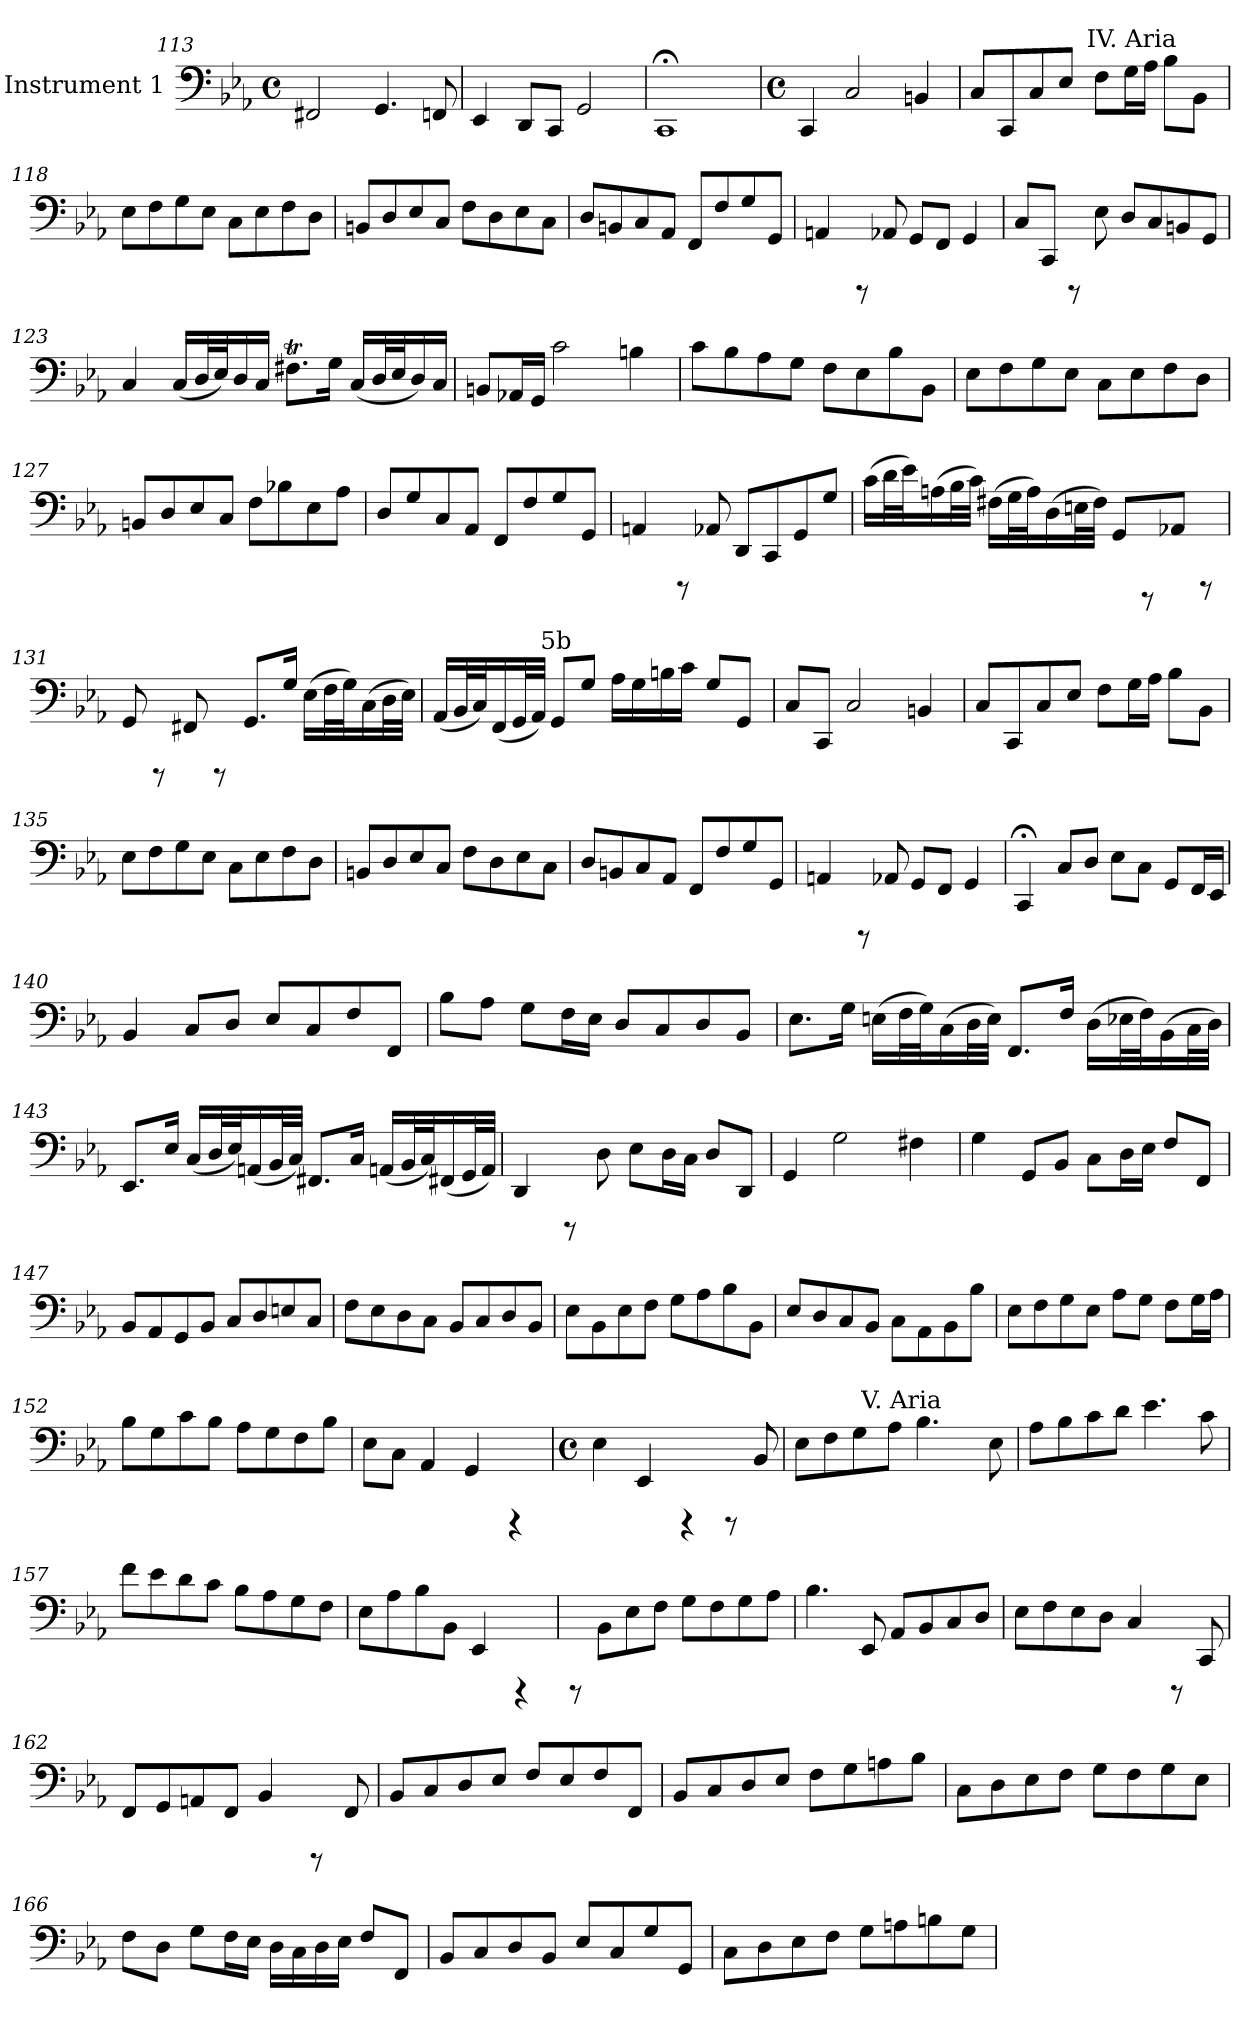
**kern
*part1
*staff1
*I"Instrument 1
*clefF4
*k[b-e-a-]
*E-:
*M4/4
*met(c)
=113
2FF#X/
4.GG/
8FFn/
=114
4EE-/
8DD/L
8CC/J
2GG/
=115
1CC;<
!!LO:LB:g=z
=116!
*M4/4
*met(c)
4CC/
2C/
4BBn/
=117
*^
8C/L	4ryy
8CC/	.
8C/	8...ryy
8E-/J	.
!	!LO:TX:a:t=IV. Aria
.	2ryy
8F\L	.
16G\	.
16A-\J	.
8B-\L	.
8BB-\J	.
.	64ryy
*v	*v
=118
8E-\L
8F\
8G\
8E-\J
8C\L
8E-\
8F\
8D\J
=119
8BBn/L
8D/
8E-/
8C/J
8F\L
8D\
8E-\
8C\J
!!LO:LB:g=z
=120
8D/L
8BBn/
8C/
8AA-/J
8FF/L
8F/
8G/
8GG/J
=121
4AAn/
8rCCC
8AA-X/
8GG/L
8FF/J
4GG/
=122
8C/L
8CC/J
8rCCC
8E-\
8D/L
8C/
8BBn/
8GG/J
=123
4C/
(<16C/L
32D/
32E-/)
16D/
16C/J
8.F#Xt\L
16G\J
(<16C/L
32D/
32E-/
16D/)
16C/J
!!LO:LB:g=z
=124
8BBn/L
16AA-X/
16GG/J
2c>\
4Bn\
=125
8c\L
8B-\
8A-\
8G\J
8F\L
8E-\
8B-\
8BB-\J
=126
8E-\L
8F\
8G\
8E-\J
8C\L
8E-\
8F\
8D\J
=127
8BBn/L
8D/
8E-/
8C/J
8F\L
8B-X\
8E-\
8A-\J
=128
8D/L
8G/
8C/
8AA-/J
8FF/L
8F/
8G/
8GG/J
!!LO:LB:g=z
=129
4AAn/
8rCCC
8AA-X/
8DD/L
8CC/
8GG/
8G/J
=130
(>16c\L
32d\
32e-\)
(>16An\
32B-\
32c\J)
(>16F#X\L
32G\
32A\)
(>16D\
32En\
32F#\J)
8GG/L
8rBBBB
8AA-X/J
8rCCC
=131
8GG/
8rCCC
8FF#X/
8rCCC
8.GG/L
16G/J
(>16E-\L
32F\
32G\)
(>16C\
32D\
32E-\J)
!!LO:LB:g=z
=132
*^
(<16AA-/L	8...ryy
32BB-/	.
32C/)	.
(<16FF/	.
32GG/	.
32AA-/J)	.
!	!LO:TX:a:t=5b
.	2ryy
8GG/L	.
8G/J	.
16A-\L	.
16G\	.
16Bn\	.
16c\J	.
.	4ryy
8G/L	.
8GG/J	.
.	64ryy
*v	*v
=133
8C/L
8CC/J
2C/
4BBn/
=134
8C/L
8CC/
8C/
8E-/J
8F\L
16G\
16A-\J
8B-\L
8BB-\J
=135
8E-\L
8F\
8G\
8E-\J
8C\L
8E-\
8F\
8D\J
!!LO:LB:g=z
=136
8BBn/L
8D/
8E-/
8C/J
8F\L
8D\
8E-\
8C\J
=137
8D/L
8BBn/
8C/
8AA-/J
8FF/L
8F/
8G/
8GG/J
=138
4AAn/
8rCCC
8AA-X/
8GG/L
8FF/J
4GG/
=139
4CC;</
8C/L
8D/J
8E-\L
8C\J
8GG/L
16FF/
16EE-/J
=140
4BB-/
8C/L
8D/J
8E-/L
8C/
8F/
8FF/J
!!LO:LB:g=z
=141
8B-\L
8A-\J
8G\L
16F\
16E-\J
8D/L
8C/
8D/
8BB-/J
=142
8.E-\L
16G\J
(>16En\L
32F\
32G\)
(>16C\
32D\
32E\J)
8.FF/L
16F/J
(>16D\L
32E-X\
32F\)
(>16BB-\
32C\
32D\J)
=143
8.EE-/L
16E-/J
(<16C/L
32D/
32E-/)
(<16AAn/
32BB-/
32C/J)
8.FF#X/L
16C/J
(<16AAn/L
32BB-/
32C/)
(<16FF#X/
32GG/
32AA/J)
!!LO:PB:g=z
=144
4DD/
8rCCC
8D\
8E-\L
16D\
16C\J
8D/L
8DD/J
=145
4GG/
2G\
4F#X\
=146
4G\
8GG/L
8BB-/J
8C\L
16D\
16E-\J
8F/L
8FF/J
=147
8BB-/L
8AA-/
8GG/
8BB-/J
8C/L
8D/
8En/
8C/J
=148
8F\L
8E-\
8D\
8C\J
8BB-/L
8C/
8D/
8BB-/J
!!LO:LB:g=z
=149
8E-\L
8BB-\
8E-\
8F\J
8G\L
8A->\
8B-\
8BB-\J
=150
8E-/L
8D/
8C/
8BB-/J
8C\L
8AA-\
8BB-\
8B-\J
=151
8E-\L
8F\
8G\
8E-\J
8A-\L
8G\J
8F\L
16G\
16A-\J
=152
8B-\L
8G\
8c\
8B-\J
8A-\L
8G\
8F\
8B-\J
=153
8E-\L
8C\J
4AA-/
4GG/
4rCCC
!!LO:LB:g=z
=154!
*M4/4
*met(c)
4E-\
4EE-/
4rCCC
8rCCC
8BB-/
=155
*^
8E-\L	4ryy
8F\	.
8G\	64ryy
!	!LO:TX:a:t=V. Aria
.	2ryy
8A-\J	.
4.B-\	.
.	8...ryy
8E-\	.
*v	*v
=156
8A-\L
8B-\
8c\
8d\J
4.e-\
8c\
=157
8f\L
8e-\
8d\
8c\J
8B-\L
8A-\
8G\
8F\J
!!LO:LB:g=z
=158
8E-\L
8A-\
8B-\
8BB-\J
4EE-/
4rCCC
=159
8rCCC
8BB-\L
8E-\
8F\J
8G\L
8F\
8G\
8A-\J
=160
4.B-\
8EE-/
8AA-/L
8BB-/
8C/
8D/J
=161
8E-\L
8F\
8E-\
8D\J
4C/
8rCCC
8CC/
=162
8FF/L
8GG/
8AAn/
8FF/J
4BB-/
8rCCC
8FF/
!!LO:LB:g=z
=163
8BB-/L
8C/
8D/
8E-/J
8F/L
8E-/
8F/
8FF/J
=164
8BB-/L
8C/
8D/
8E-/J
8F\L
8G\
8An\
8B-\J
=165
8C\L
8D\
8E-\
8F\J
8G\L
8F\
8G\
8E-\J
=166
8F\L
8D\J
8G\L
16F\
16E-\J
16D\L
16C\
16D\
16E-\J
8F/L
8FF/J
!!LO:LB:g=z
=167
8BB-/L
8C/
8D/
8BB-/J
8E-/L
8C/
8G/
8GG/J
=168
8C\L
8D\
8E-\
8F\J
8G\L
8An\
8Bn\
8G\J
=
*-
